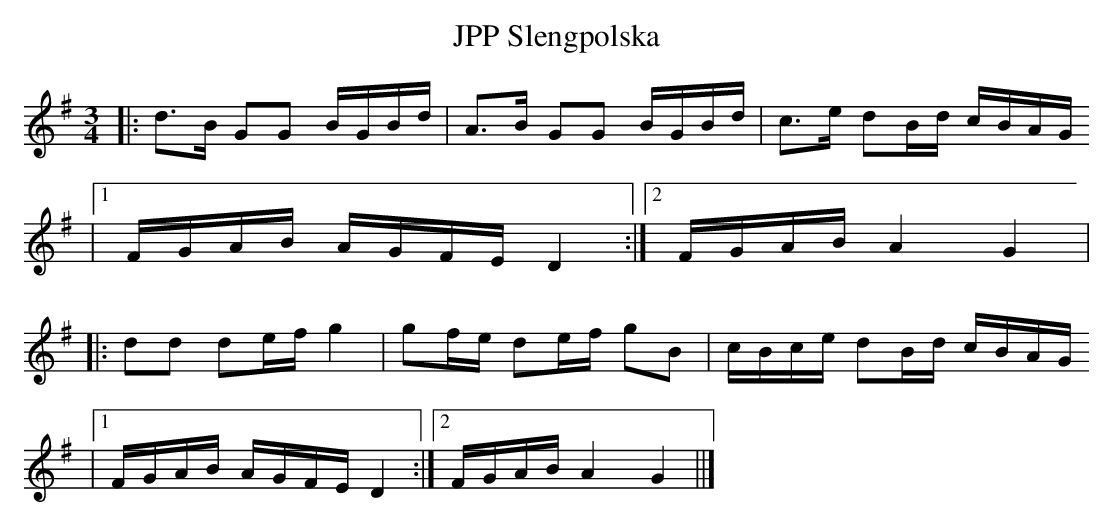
X:1
T:JPP Slengpolska
K:G
L:1/16
M:3/4
|: d3B G2G2 BGBd | A3B G2G2  BGBd | c3e d2Bd cBAG
|1 FGAB AGFE D4:|2FGAB A4 G4|
|:d2d2 d2ef g4 | g2fe d2ef g2B2 | cBce d2Bd cBAG
|1 FGAB AGFE D4:|2FGAB A4 G4||]
